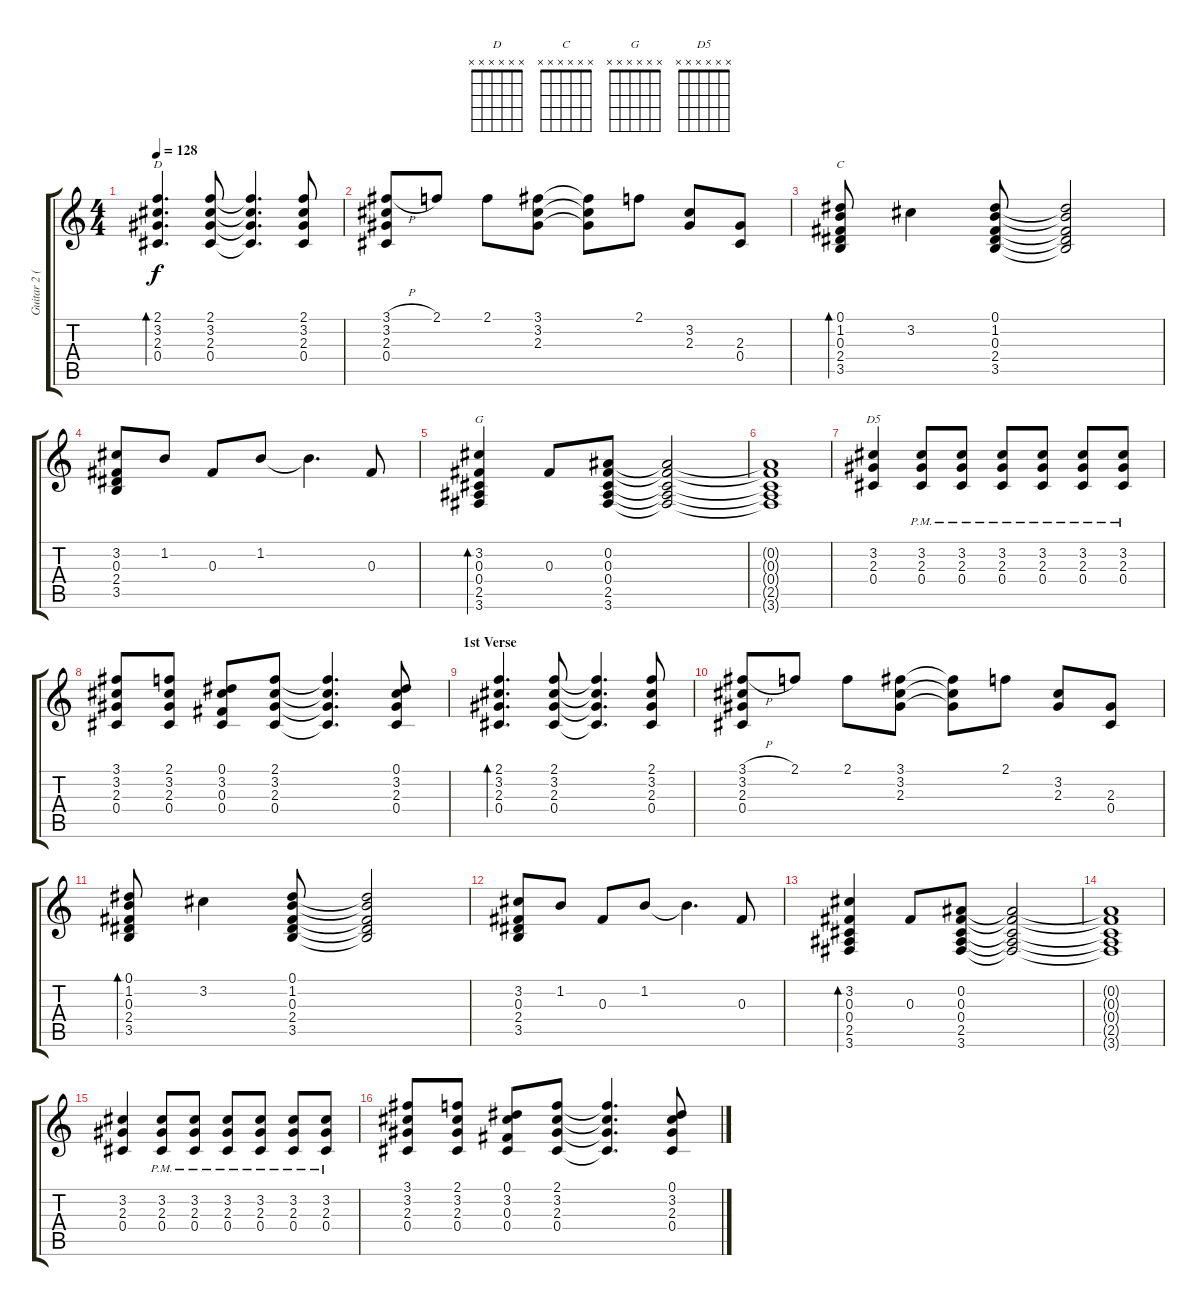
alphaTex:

\track ("Guitar 2 (Izzy)" "Guitar 2 (") {instrument distortionguitar}
\staff {score tabs}
\tuning (Eb4 Bb3 Gb3 Db3 Ab2 Eb2) {hide}
\chord ("D" x x x x x x)
\chord ("C" x x x x x x)
\chord ("G" x x x x x x)
\chord ("D5" x x x x x x)
\ts (4 4)
\tempo 128
\clef g2
\ks c
(2.1 3.2 2.3 0.4).4{d bd 60 ch "D" dy f} (2.1 3.2 2.3 0.4).8 (2.1{t} 3.2{t} 2.3{t} 0.4{t}).4{d} (2.1 3.2 2.3 0.4).8 |
(3.1{h} 3.2 2.3 0.4).8 2.1.8 2.1.8 (3.1 3.2 2.3).8 (3.1{t} 3.2{t} 2.3{t}).8 2.1.8 (3.2 2.3).8 (2.3 0.4).8 |
(0.1 1.2 0.3 2.4 3.5).8{bd 60 ch "C"} 3.2.4 (0.1 1.2 0.3 2.4 3.5).8 (0.1{t} 1.2{t} 0.3{t} 2.4{t} 3.5{t}).2 |
(3.2 0.3 2.4 3.5).8 1.2.8 0.3.8 1.2.8 1.2{t}.4{d} 0.3.8 |
(3.2 0.3 0.4 2.5 3.6).4{bd 60 ch "G"} 0.3.8 (0.2 0.3 0.4 2.5 3.6).8 (0.2{t} 0.3{t} 0.4{t} 2.5{t} 3.6{t}).2 |
(0.2{t} 0.3{t} 0.4{t} 2.5{t} 3.6{t}).1 |
(3.2 2.3 0.4).4{ch "D5"} (3.2{pm} 2.3{pm} 0.4{pm}).8 (3.2{pm} 2.3{pm} 0.4{pm}).8 (3.2{pm} 2.3{pm} 0.4{pm}).8 (3.2{pm} 2.3{pm} 0.4{pm}).8 (3.2{pm} 2.3{pm} 0.4{pm}).8 (3.2{pm} 2.3{pm} 0.4{pm}).8 |
(3.1 3.2 2.3 0.4).8 (2.1 3.2 2.3 0.4).8 (0.1 3.2 0.3 0.4).8 (2.1 3.2 2.3 0.4).8 (2.1{t} 3.2{t} 2.3{t} 0.4{t}).4{d} (0.1 3.2 2.3 0.4).8 |
\section ("" "1st Verse")
(2.1 3.2 2.3 0.4).4{d bd 60} (2.1 3.2 2.3 0.4).8 (2.1{t} 3.2{t} 2.3{t} 0.4{t}).4{d} (2.1 3.2 2.3 0.4).8 |
(3.1{h} 3.2 2.3 0.4).8 2.1.8 2.1.8 (3.1 3.2 2.3).8 (3.1{t} 3.2{t} 2.3{t}).8 2.1.8 (3.2 2.3).8 (2.3 0.4).8 |
(0.1 1.2 0.3 2.4 3.5).8{bd 60} 3.2.4 (0.1 1.2 0.3 2.4 3.5).8 (0.1{t} 1.2{t} 0.3{t} 2.4{t} 3.5{t}).2 |
(3.2 0.3 2.4 3.5).8 1.2.8 0.3.8 1.2.8 1.2{t}.4{d} 0.3.8 |
(3.2 0.3 0.4 2.5 3.6).4{bd 60} 0.3.8 (0.2 0.3 0.4 2.5 3.6).8 (0.2{t} 0.3{t} 0.4{t} 2.5{t} 3.6{t}).2 |
(0.2{t} 0.3{t} 0.4{t} 2.5{t} 3.6{t}).1 |
(3.2 2.3 0.4).4 (3.2{pm} 2.3{pm} 0.4{pm}).8 (3.2{pm} 2.3{pm} 0.4{pm}).8 (3.2{pm} 2.3{pm} 0.4{pm}).8 (3.2{pm} 2.3{pm} 0.4{pm}).8 (3.2{pm} 2.3{pm} 0.4{pm}).8 (3.2{pm} 2.3{pm} 0.4{pm}).8 |
(3.1 3.2 2.3 0.4).8 (2.1 3.2 2.3 0.4).8 (0.1 3.2 0.3 0.4).8 (2.1 3.2 2.3 0.4).8 (2.1{t} 3.2{t} 2.3{t} 0.4{t}).4{d} (0.1 3.2 2.3 0.4).8
